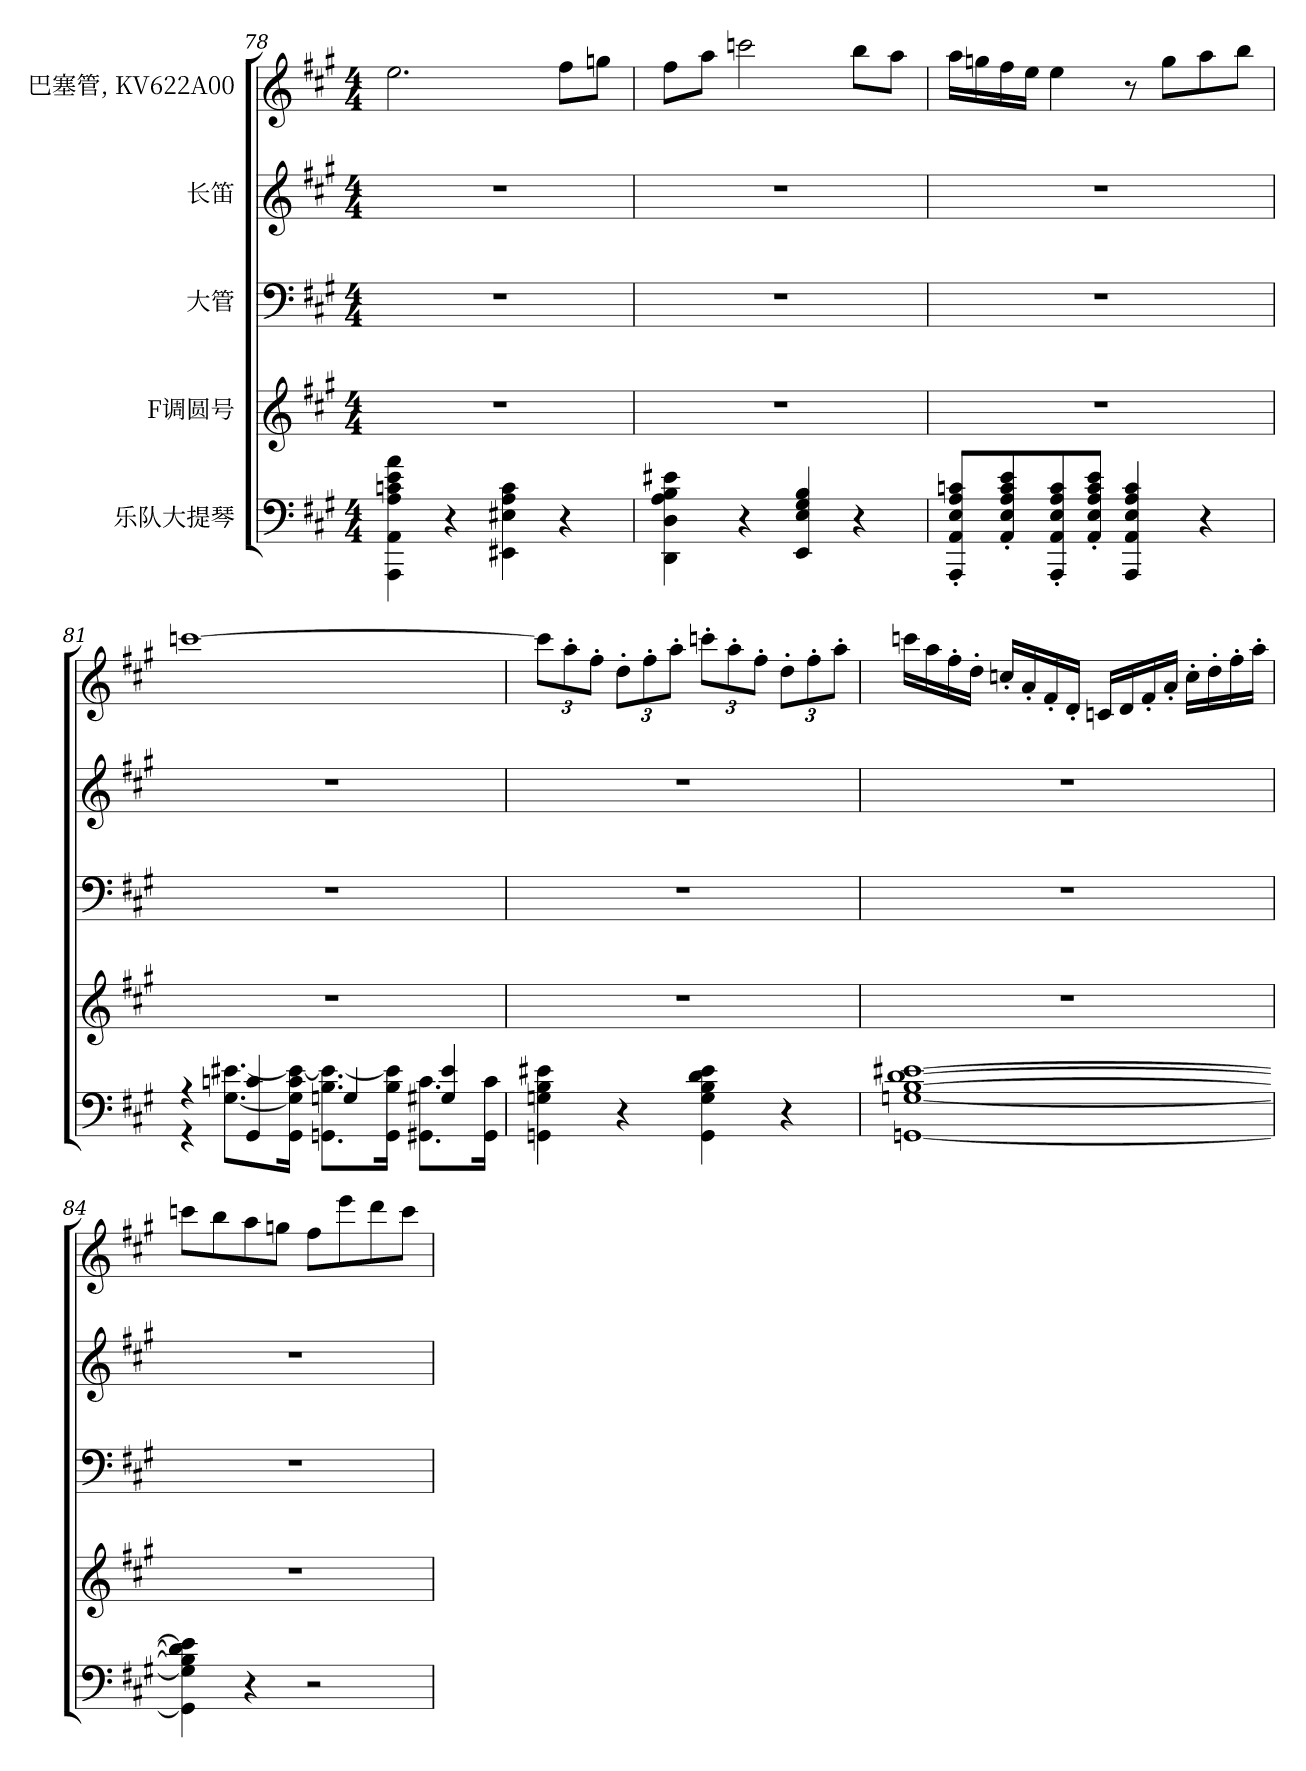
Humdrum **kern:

**kern	**kern	**kern	**kern	**kern
*part5	*part4	*part3	*part2	*part1
*staff5	*staff4	*staff3	*staff2	*staff1
*I"乐队大提琴	*I"F调圆号	*I"大管	*I"长笛	*I"巴塞管, KV622A00
*clefF4	*clefG2	*clefF4	*clefG2	*clefG2
*	*ITrd4c7	*	*	*ITrd4c7
*k[f#c#g#]	*k[f#c#]	*k[f#c#g#]	*k[f#c#g#]	*k[f#c#]
*M4/4	*M4/4	*M4/4	*M4/4	*M4/4
=78	=78	=78	=78	=78
4AAA\ 4AA\ 4A\ 4cn\ 4e\ 4a\	1r	1r	1r	2.a\
4r	.	.	.	.
4EE#X\ 4E#X\ 4A\ 4c\	.	.	.	.
4r	.	.	.	8b\L
.	.	.	.	8ccn\J
!!LO:PB:g=z
=79	=79	=79	=79	=79
4DD\ 4D\ 4A\ 4B\ 4e#X\	1r	1r	1r	8b\L
.	.	.	.	8dd\J
4r	.	.	.	2ffn\
4EE/ 4E/ 4G#/ 4B/	.	.	.	.
4r	.	.	.	8ee\L
.	.	.	.	8dd\J
=80	=80	=80	=80	=80
8AAA/' 8AA/' 8E/' 8A/' 8cn/'L	1r	1r	1r	16dd\LL
.	.	.	.	16ccn\
8AA/' 8E/' 8A/' 8c/' 8e/'	.	.	.	16b\
.	.	.	.	16a\JJ
8AAA/' 8AA/' 8E/' 8A/' 8c/'	.	.	.	4a\
8AA/' 8E/' 8A/' 8c/' 8e/'J	.	.	.	.
4AAA/ 4AA/ 4E/ 4A/ 4c/	.	.	.	8r
.	.	.	.	8cc\L
4r	.	.	.	8dd\
.	.	.	.	8ee\J
=81	=81	=81	=81	=81
*^	*	*	*	*
4r	4r	1r	1r	1r	[1ffn
4GG#/ 4cn/	[8.G#\ [8.e#X\L	.	.	.	.
.	16GG#\ 16G#\] 16c\ 16e#\_Jk	.	.	.	.
4Gn/	8.GGn\ 8.B\ 8.e#\_L	.	.	.	.
.	16GG\ 16B\ 16e#\]Jk	.	.	.	.
4G#X/ 4e#/	8.GG#X\ 8.c\L	.	.	.	.
.	16GG#\ 16c\Jk	.	.	.	.
*v	*v	*	*	*	*
!!LO:LB:g=z
=82	=82	=82	=82	=82
*	*	*	*	*Xbrackettup
4GGn\ 4Gn\ 4B\ 4e#X\	1r	1r	1r	12ff\L]
.	.	.	.	12dd'\
.	.	.	.	12b'\J
4r	.	.	.	12g'\L
.	.	.	.	12b'\
.	.	.	.	12dd'\J
4GG\ 4G\ 4B\ 4d\ 4e#\	.	.	.	12ffn'\L
.	.	.	.	12dd'\
.	.	.	.	12b'\J
4r	.	.	.	12g'\L
.	.	.	.	12b'\
.	.	.	.	12dd'\J
=83	=83	=83	=83	=83
[1GGn [1Gn [1B [1d [1e#X	1r	1r	1r	16ffn\LL
.	.	.	.	16dd\
.	.	.	.	16b'\
.	.	.	.	16g'\JJ
.	.	.	.	16fn'/LL
.	.	.	.	16d'/
.	.	.	.	16B'/
.	.	.	.	16G'/JJ
.	.	.	.	16Fn/LL
.	.	.	.	16G/
.	.	.	.	16B'/
.	.	.	.	16d'/JJ
.	.	.	.	16f'\LL
.	.	.	.	16g'\
.	.	.	.	16b'\
.	.	.	.	16dd'\JJ
!!LO:PB:g=z
=84	=84	=84	=84	=84
4GG\] 4G\] 4B\] 4d\] 4e#\]	1r	1r	1r	8ffn\L
.	.	.	.	8ee\
4r	.	.	.	8dd\
.	.	.	.	8ccn\J
2r	.	.	.	8b\L
.	.	.	.	8aa\
.	.	.	.	8gg\
.	.	.	.	8ff\J
=	=	=	=	=
*-	*-	*-	*-	*-
